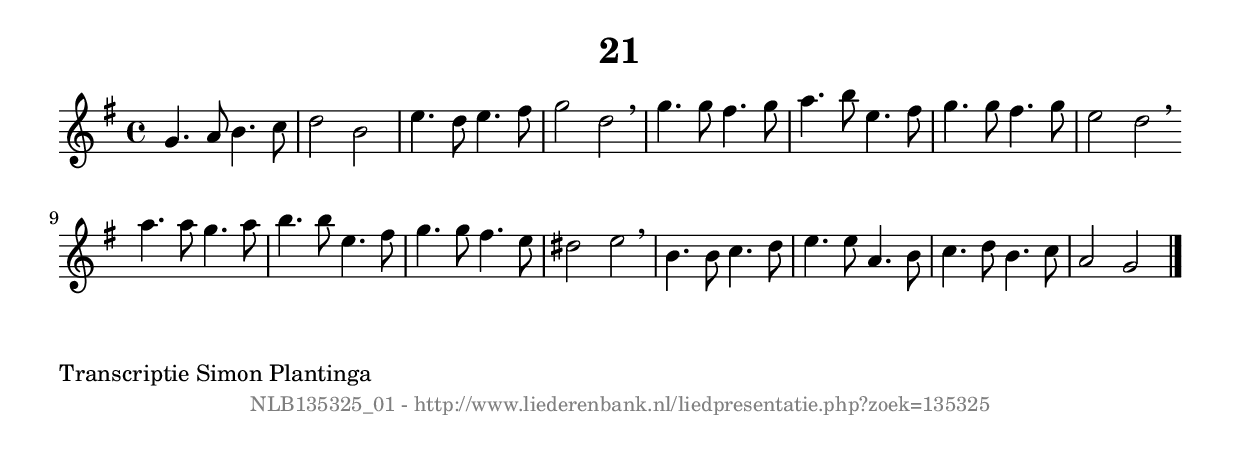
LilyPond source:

%
% produced by wce2krn 1.64 (7 June 2014)
%
\version"2.16"
#(append! paper-alist '(("long" . (cons (* 210 mm) (* 2000 mm)))))
#(set-default-paper-size "long")
sb = {\breathe}
mBreak = {\breathe }
bBreak = {\breathe }
x = {\once\override NoteHead #'style = #'cross }
gl=\glissando
itime={\override Staff.TimeSignature #'stencil = ##f }
ficta = {\once\set suggestAccidentals = ##t}
fine = {\once\override Score.RehearsalMark #'self-alignment-X = #1 \mark \markup {\italic{Fine}}}
dc = {\once\override Score.RehearsalMark #'self-alignment-X = #1 \mark \markup {\italic{D.C.}}}
dcf = {\once\override Score.RehearsalMark #'self-alignment-X = #1 \mark \markup {\italic{D.C. al Fine}}}
dcc = {\once\override Score.RehearsalMark #'self-alignment-X = #1 \mark \markup {\italic{D.C. al Coda}}}
ds = {\once\override Score.RehearsalMark #'self-alignment-X = #1 \mark \markup {\italic{D.S.}}}
dsf = {\once\override Score.RehearsalMark #'self-alignment-X = #1 \mark \markup {\italic{D.S. al Fine}}}
dsc = {\once\override Score.RehearsalMark #'self-alignment-X = #1 \mark \markup {\italic{D.S. al Coda}}}
pv = {\set Score.repeatCommands = #'((volta "1"))}
sv = {\set Score.repeatCommands = #'((volta "2"))}
tv = {\set Score.repeatCommands = #'((volta "3"))}
qv = {\set Score.repeatCommands = #'((volta "4"))}
xv = {\set Score.repeatCommands = #'((volta #f))}
\header{ tagline = ""
title = "21"
}
\score {{
\key g \major
\relative g'
{
\set melismaBusyProperties = #'()
\time 4/4
\tempo 4=120
\override Score.MetronomeMark #'transparent = ##t
\override Score.RehearsalMark #'break-visibility = #(vector #t #t #f)
g4. a8 b4. c8 | d2 b2 | e4. d8 e4. fis8 | g2 d2 \sb | g4. g8 fis4. g8 | a4. b8 e,4. fis8 | g4. g8 fis4. g8 | e2 d2 \bar ":|:" \bBreak
a'4. a8 g4. a8 | b4. b8 e,4. fis8 | g4. g8 fis4. e8 | dis2 e2 \sb | b4. b8 c4. d8 | e4. e8 a,4. b8 | c4. d8 b4. c8 | a2 g2 \bar "|."
 }}
 \midi { }
 \layout {
            indent = 0.0\cm
}
}
\markup { \wordwrap-string #" 
Transcriptie Simon Plantinga
"}
\markup { \vspace #0 } \markup { \with-color #grey \fill-line { \center-column { \smaller "NLB135325_01 - http://www.liederenbank.nl/liedpresentatie.php?zoek=135325" } } }
